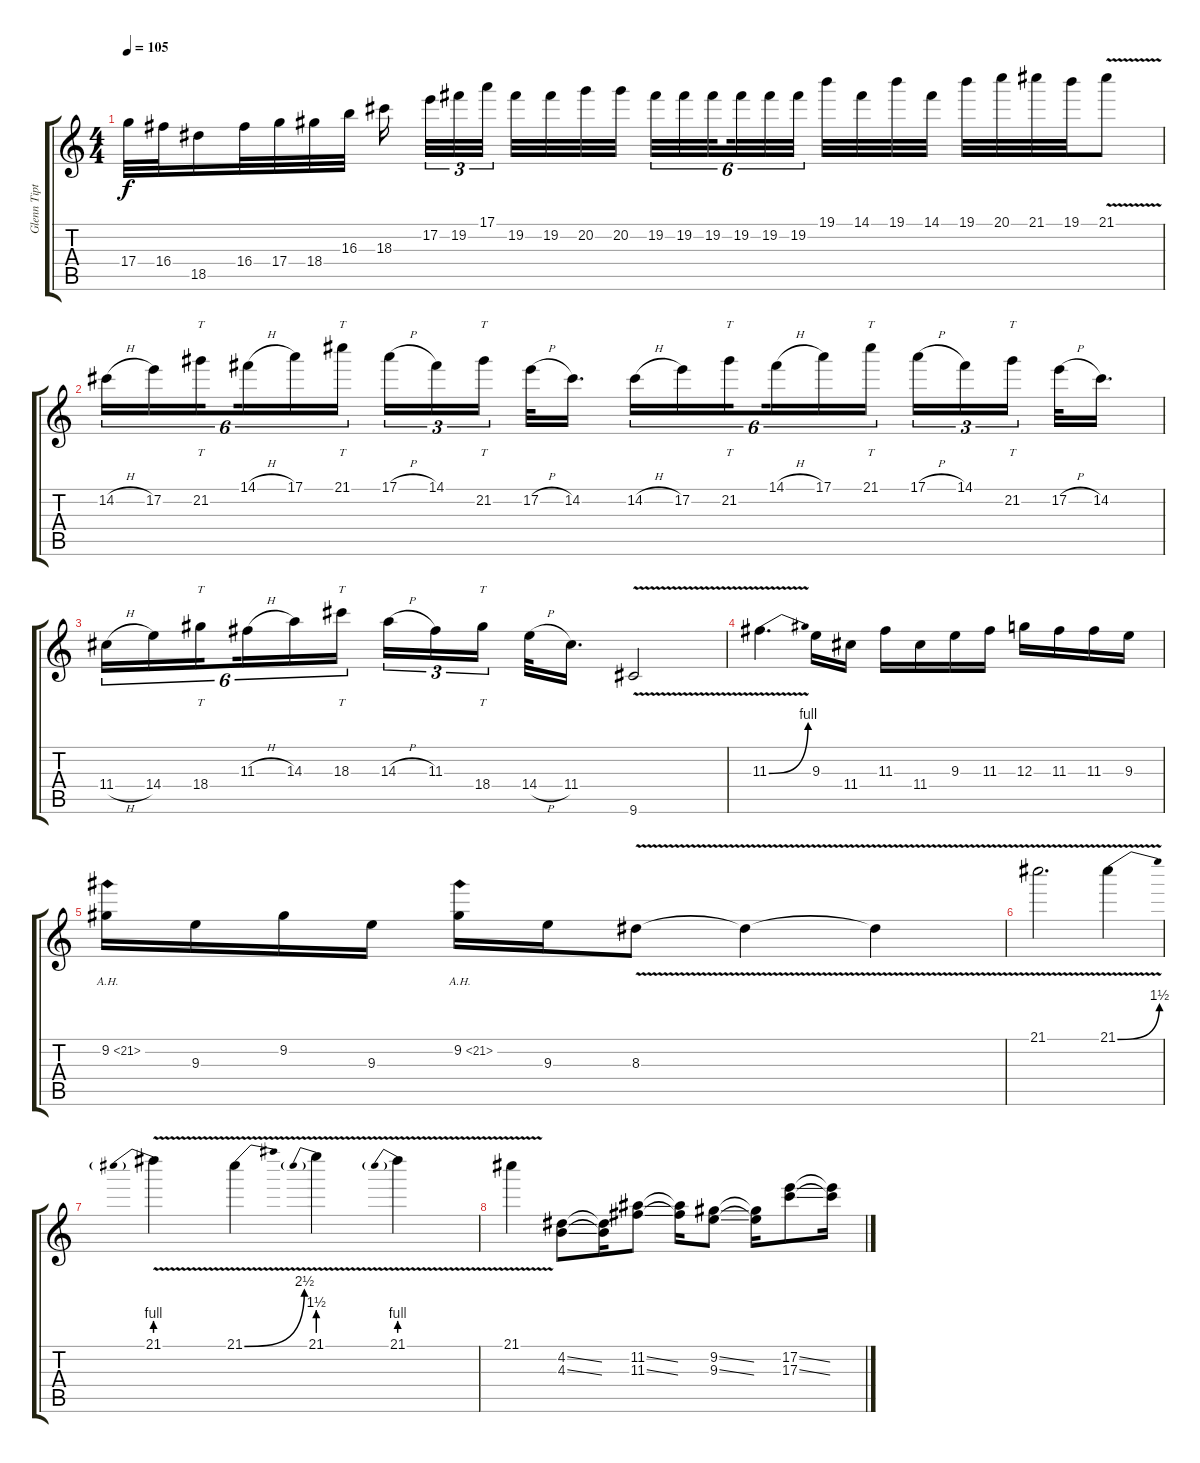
\track ("Glenn Tipton" "Glenn Tipt") {instrument overdrivenguitar}
\staff {score tabs}
\tuning (E4 B3 G3 D3 A2 E2) {hide}
\ts (4 4)
\tempo 105
\clef g2
\ks c
17.4.32{dy f} 16.4.32 18.5.16 16.4.32 17.4.32 18.4.32 16.3.32 18.3.16{beam splitsecondary} 17.2.32{tu (3 2)} 19.2.32{tu (3 2)} 17.1.32{tu (3 2) beam splitsecondary} 19.2.32 19.2.32 20.2.32 20.2.32 19.2.32{tu (6 4)} 19.2.32{tu (6 4)} 19.2.32{tu (6 4) beam splitsecondary} 19.2.32{tu (6 4)} 19.2.32{tu (6 4)} 19.2.32{tu (6 4) beam splitsecondary} 19.1.32 14.1.32 19.1.32 14.1.32 19.1.32 20.1.32 21.1.32 19.1.32 21.1{v}.8 |
14.2{h}.16{tu (6 4)} 17.2.16{tu (6 4)} 21.2.16{tt tu (6 4) beam splitsecondary} 14.1{h}.16{tu (6 4)} 17.1.16{tu (6 4)} 21.1.16{tt tu (6 4)} 17.1{h}.16{tu (3 2)} 14.1.16{tu (3 2)} 21.2.16{tt tu (3 2) beam splitsecondary} 17.2{h}.32 14.2.16{d} 14.2{h}.16{tu (6 4)} 17.2.16{tu (6 4)} 21.2.16{tt tu (6 4) beam splitsecondary} 14.1{h}.16{tu (6 4)} 17.1.16{tu (6 4)} 21.1.16{tt tu (6 4)} 17.1{h}.16{tu (3 2)} 14.1.16{tu (3 2)} 21.2.16{tt tu (3 2) beam splitsecondary} 17.2{h}.32 14.2.16{d} |
11.4{h}.16{tu (6 4)} 14.4.16{tu (6 4)} 18.4.16{tt tu (6 4) beam splitsecondary} 11.3{h}.16{tu (6 4)} 14.3.16{tu (6 4)} 18.3.16{tt tu (6 4)} 14.3{h}.16{tu (3 2)} 11.3.16{tu (3 2)} 18.4.16{tt tu (3 2) beam splitsecondary} 14.4{h}.32 11.4.16{d} 9.6{v}.2 |
11.3{be (bend 0 0 60 4) v}.4{d} 9.3.16 11.4.16 11.3.16 11.4.16 9.3.16 11.3.16 12.3.16 11.3.16 11.3.16 9.3.16 |
9.2{ah 12}.16 9.3.16 9.2.16 9.3.16 9.2{ah 12}.16 9.3.16 8.3{v}.8 8.3{v t}.4 8.3{v t}.4 |
21.1{v}.2{d} 21.1{be (bend 0 0 60 6) v}.4 |
21.1{be (prebend 0 4 60 4) v}.4 21.1{be (bend 0 0 60 10) v}.4 21.1{be (prebend 0 6 60 6) v}.4 21.1{be (prebend 0 4 60 4) v}.4 |
21.1{v}.4 (4.2{ss} 4.3{ss}).8 (4.2{t} 4.3{t}).16 (11.2{ss} 11.3{ss}).8 (11.2{t} 11.3{t}).16 (9.2{ss} 9.3{ss}).8 (9.2{t} 9.3{t}).16 (17.2{ss} 17.3{ss}).8 (17.2{t} 17.3{t}).16
